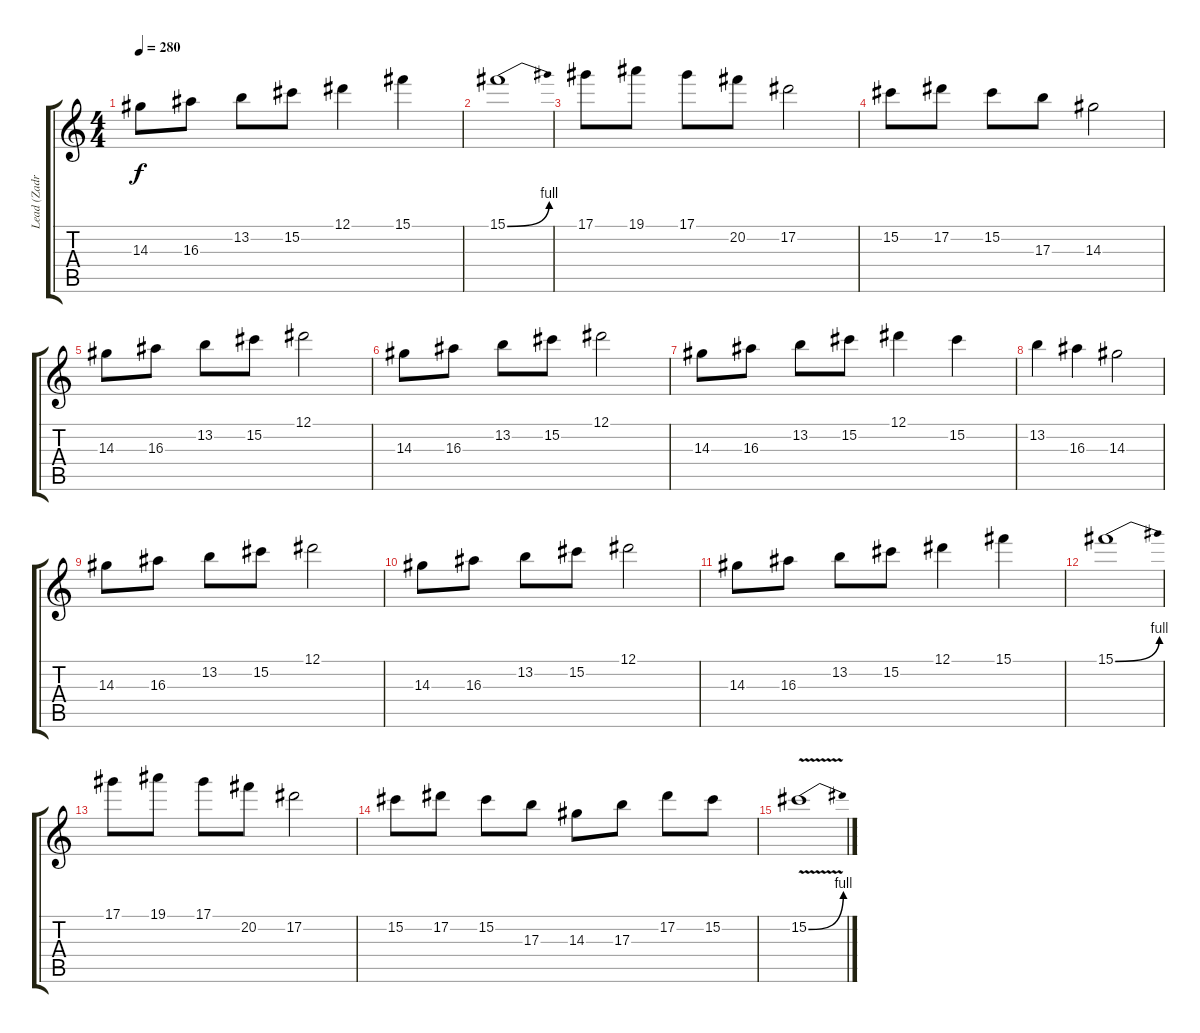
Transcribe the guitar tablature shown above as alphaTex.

\track ("Lead (Zadrock)" "Lead (Zadr") {instrument overdrivenguitar}
\staff {score tabs}
\tuning (Eb4 Bb3 Gb3 Db3 Ab2 Eb2) {hide}
\ts (4 4)
\tempo 280
\clef g2
\ks c
14.3.8{dy f} 16.3.8 13.2.8 15.2.8 12.1.4 15.1.4 |
15.1{be (bend 0 0 60 4)}.1 |
17.1.8 19.1.8 17.1.8 20.2.8 17.2.2 |
15.2.8 17.2.8 15.2.8 17.3.8 14.3.2 |
14.3.8 16.3.8 13.2.8 15.2.8 12.1.2 |
14.3.8 16.3.8 13.2.8 15.2.8 12.1.2 |
14.3.8 16.3.8 13.2.8 15.2.8 12.1.4 15.2.4 |
13.2.4 16.3.4 14.3.2 |
14.3.8 16.3.8 13.2.8 15.2.8 12.1.2 |
14.3.8 16.3.8 13.2.8 15.2.8 12.1.2 |
14.3.8 16.3.8 13.2.8 15.2.8 12.1.4 15.1.4 |
15.1{be (bend 0 0 60 4)}.1 |
17.1.8 19.1.8 17.1.8 20.2.8 17.2.2 |
15.2.8 17.2.8 15.2.8 17.3.8 14.3.8 17.3.8 17.2.8 15.2.8 |
15.2{be (bend 0 0 60 4) v}.1
